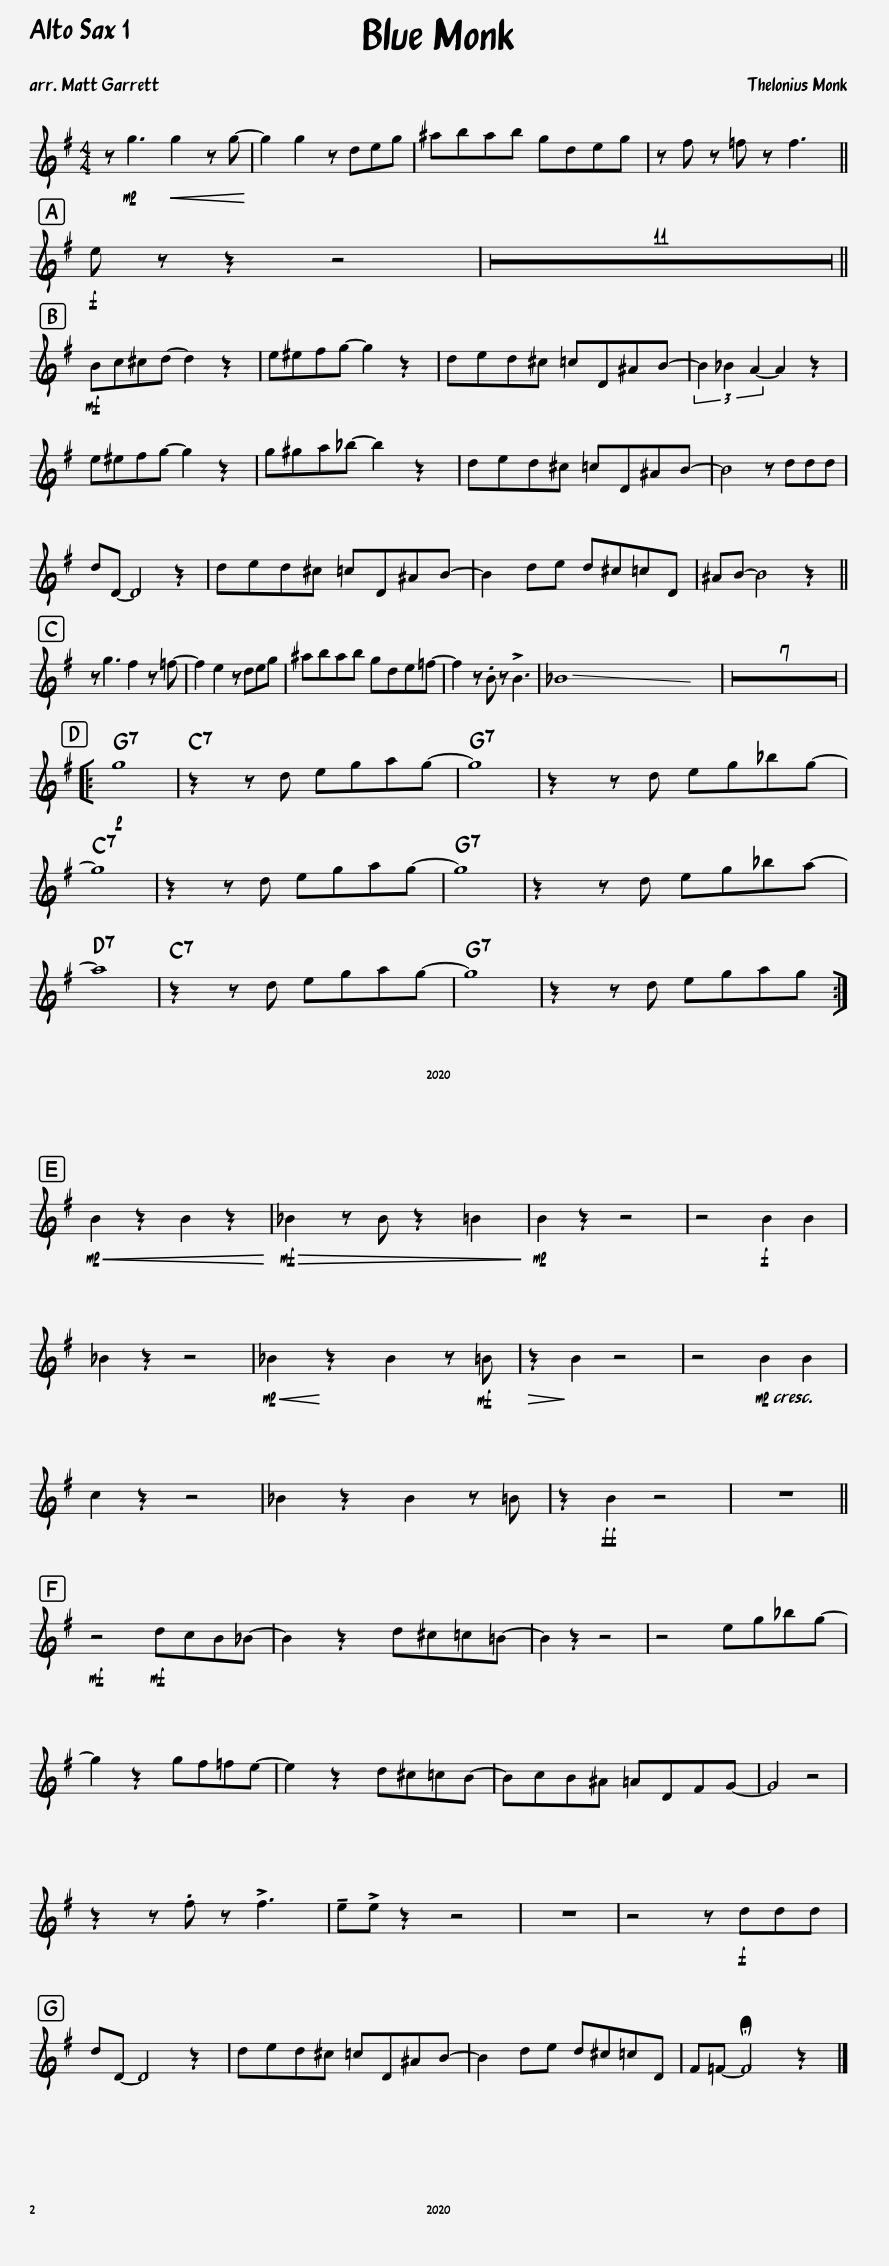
X:1
L:1/8
M:4/4
I:linebreak $
K:none
V:1 treble transpose=-9
V:1
[K:G] z!mp! g3!<(! g2 z g-!<)! | g2 g2 z deg | ^abab gdeg | z f z =f z f3 ||$!f! e z z2 z4 | %5
 z8 | z8 | z8 | z8 | z8 | %10
 z8 | z8 | z8 | z8 | z8 | %15
 z8 ||$!mf! Bc^cd- d2 z2 | e^efg- g2 z2 | ded^c =cD^AB- | (3B2 _B2 A2- A2 z2 |$ %20
 e^efg- g2 z2 | g^ga_b- b2 z2 | ded^c =cD^AB- | B4 z ddd |$ dD- D4 z2 | %25
 ded^c =cD^AB- | B2 de d^c=cD | ^AB- B4 z2 ||$ z g3 f2 z =f- | f2 e2 z deg | %30
 ^abab gde=f- | f2 z .B z !>!B3 | _B8 | z8 | z8 | %35
 z8 | z8 | z8 | z8 | z8 |:$ %40
!p! g8 | z2 z d egag- | g8 | z2 z d eg_bg- |$ g8 | %45
 z2 z d egag- | g8 | z2 z d eg_ba- |$ a8 | z2 z d egag- | %50
 g8 | z2 z d egag :|$!mp!!<(! B2 z2 B2 z2!<)! |!mf!!>(! _B2 z B z2 =B2!>)! |!mp! B2 z2 z4 | %55
 z4!f! B2 B2 |$ _B2 z2 z4 |!mp!!<(! _B2!<)! z2 B2 z!mf! =B |!>(! z2!>)! B2 z4 | z4!mp! B2 B2 |$ %60
 c2 z2 z4 | _B2 z2 B2 z =B | z2!ff! B2 z4 | z8 ||$!mf! z4!mf! dcB_B- | %65
 B2 z2 d^c=c=B- | B2 z2 z4 | z4 eg_bg- |$ g2 z2 gf=fe- | e2 z2 d^c=cB- | %70
 BcB^A =ADFG- | G4 z4 |$ z2 z .f z !>!f3 | !tenuto!e!>!e z2 z4 | z8 | %75
 z4 z!f! ddd |$ dD- D4 z2 | ded^c =cD^AB- | B2 de d^c=cD | F=F- !fermata!F4 z2 |] %80
